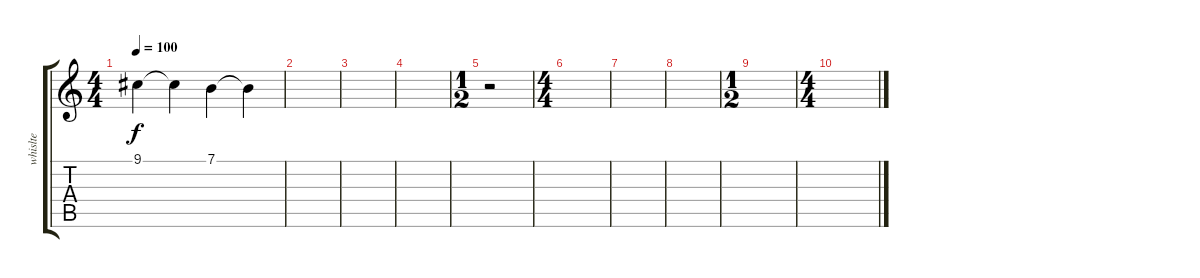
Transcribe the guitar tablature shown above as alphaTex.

\track ("whislte" "whislte") {instrument ocarina}
\staff {score tabs}
\tuning (E4 B3 G3 D3 A2 E2) {hide}
\ts (4 4)
\tempo 100
\clef g2
\ks c
9.1.4{dy f} 9.1{t}.4 7.1.4 7.1{t}.4 |
|
|
|
\ts (1 2)
r.2 |
\ts (4 4)
|
|
|
\ts (1 2)
|
\ts (4 4)
